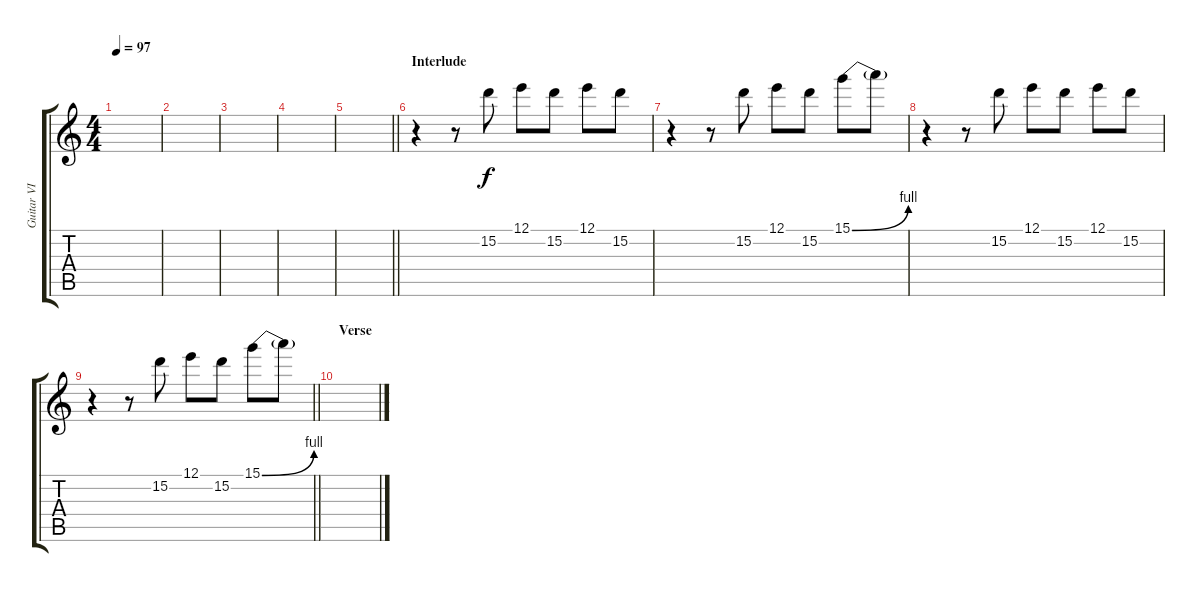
\track ("Guitar VI" "Guitar VI") {instrument distortionguitar}
\staff {score tabs}
\tuning (E4 B3 G3 D3 A2 E2) {hide}
\ts (4 4)
\tempo 97
\clef g2
\ks c
|
|
|
|
\barLineRight lightlight
|
\section ("" "Interlude")
r.4 r.8 15.2.8 12.1.8 15.2.8 12.1.8 15.2.8 |
r.4 r.8 15.2.8 12.1.8 15.2.8 15.1{be (bend 0 0 60 4)}.8 15.1{t}.8 |
r.4 r.8 15.2.8 12.1.8 15.2.8 12.1.8 15.2.8 |
\barLineRight lightlight
r.4 r.8 15.2.8 12.1.8 15.2.8 15.1{be (bend 0 0 60 4)}.8 15.1{t}.8 |
\section ("" "Verse")
